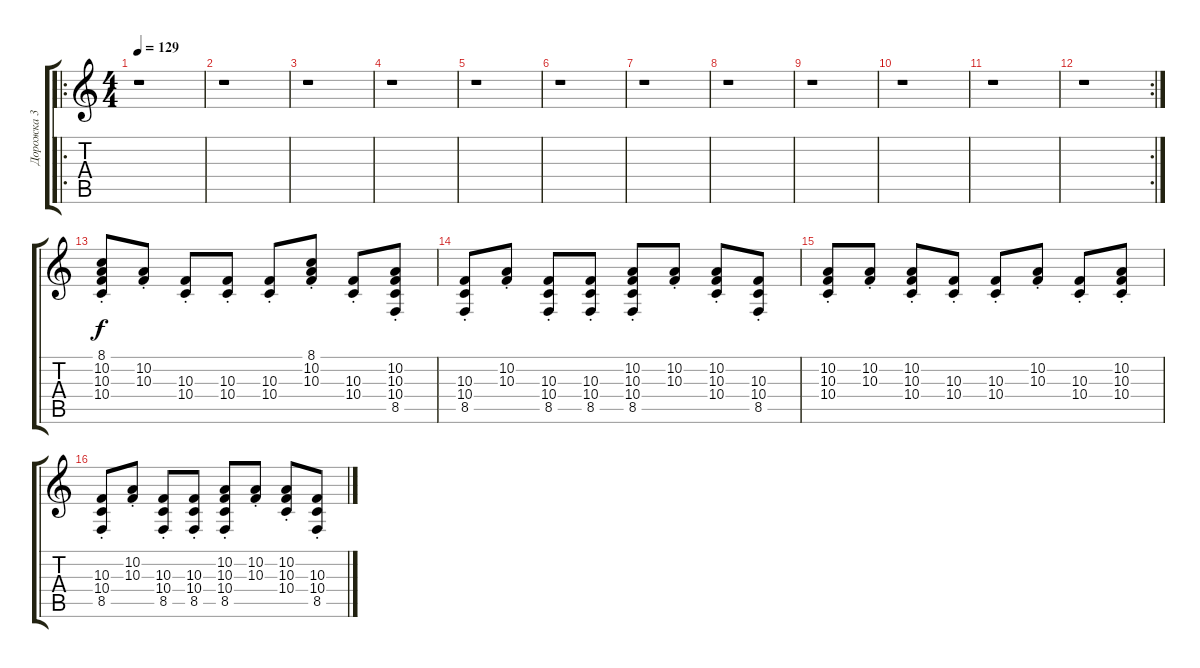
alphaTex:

\track ("Дорожка 3" "Дорожка 3") {instrument rockorgan}
\staff {score tabs}
\tuning (E4 B3 G3 D3 A2 E2) {hide}
\ro
\ts (4 4)
\tempo 129
\clef g2
\ks c
r.1{dy f instrument rockorgan} |
r.1 |
r.1 |
r.1 |
r.1 |
r.1 |
r.1 |
r.1 |
r.1 |
r.1 |
r.1 |
\rc 2
r.1 |
(8.1{st} 10.2{st} 10.3{st} 10.4{st}).8 (10.2{st} 10.3{st}).8 (10.3{st} 10.4{st}).8 (10.3{st} 10.4{st}).8 (10.3{st} 10.4{st}).8 (8.1{st} 10.2{st} 10.3{st}).8 (10.3{st} 10.4{st}).8 (10.2{st} 10.3{st} 10.4{st} 8.5{st}).8 |
(10.3{st} 10.4{st} 8.5{st}).8 (10.2{st} 10.3{st}).8 (10.3{st} 10.4{st} 8.5{st}).8 (10.3{st} 10.4{st} 8.5{st}).8 (10.2{st} 10.3{st} 10.4{st} 8.5{st}).8 (10.2{st} 10.3{st}).8 (10.2{st} 10.3{st} 10.4{st}).8 (10.3{st} 10.4{st} 8.5{st}).8 |
(10.2{st} 10.3{st} 10.4{st}).8 (10.2{st} 10.3{st}).8 (10.2{st} 10.3{st} 10.4{st}).8 (10.3{st} 10.4{st}).8 (10.3{st} 10.4{st}).8 (10.2{st} 10.3{st}).8 (10.3{st} 10.4{st}).8 (10.2{st} 10.3{st} 10.4{st}).8 |
(10.3{st} 10.4{st} 8.5{st}).8 (10.2{st} 10.3{st}).8 (10.3{st} 10.4{st} 8.5{st}).8 (10.3{st} 10.4{st} 8.5{st}).8 (10.2{st} 10.3{st} 10.4{st} 8.5{st}).8 (10.2{st} 10.3{st}).8 (10.2{st} 10.3{st} 10.4{st}).8 (10.3{st} 10.4{st} 8.5{st}).8
